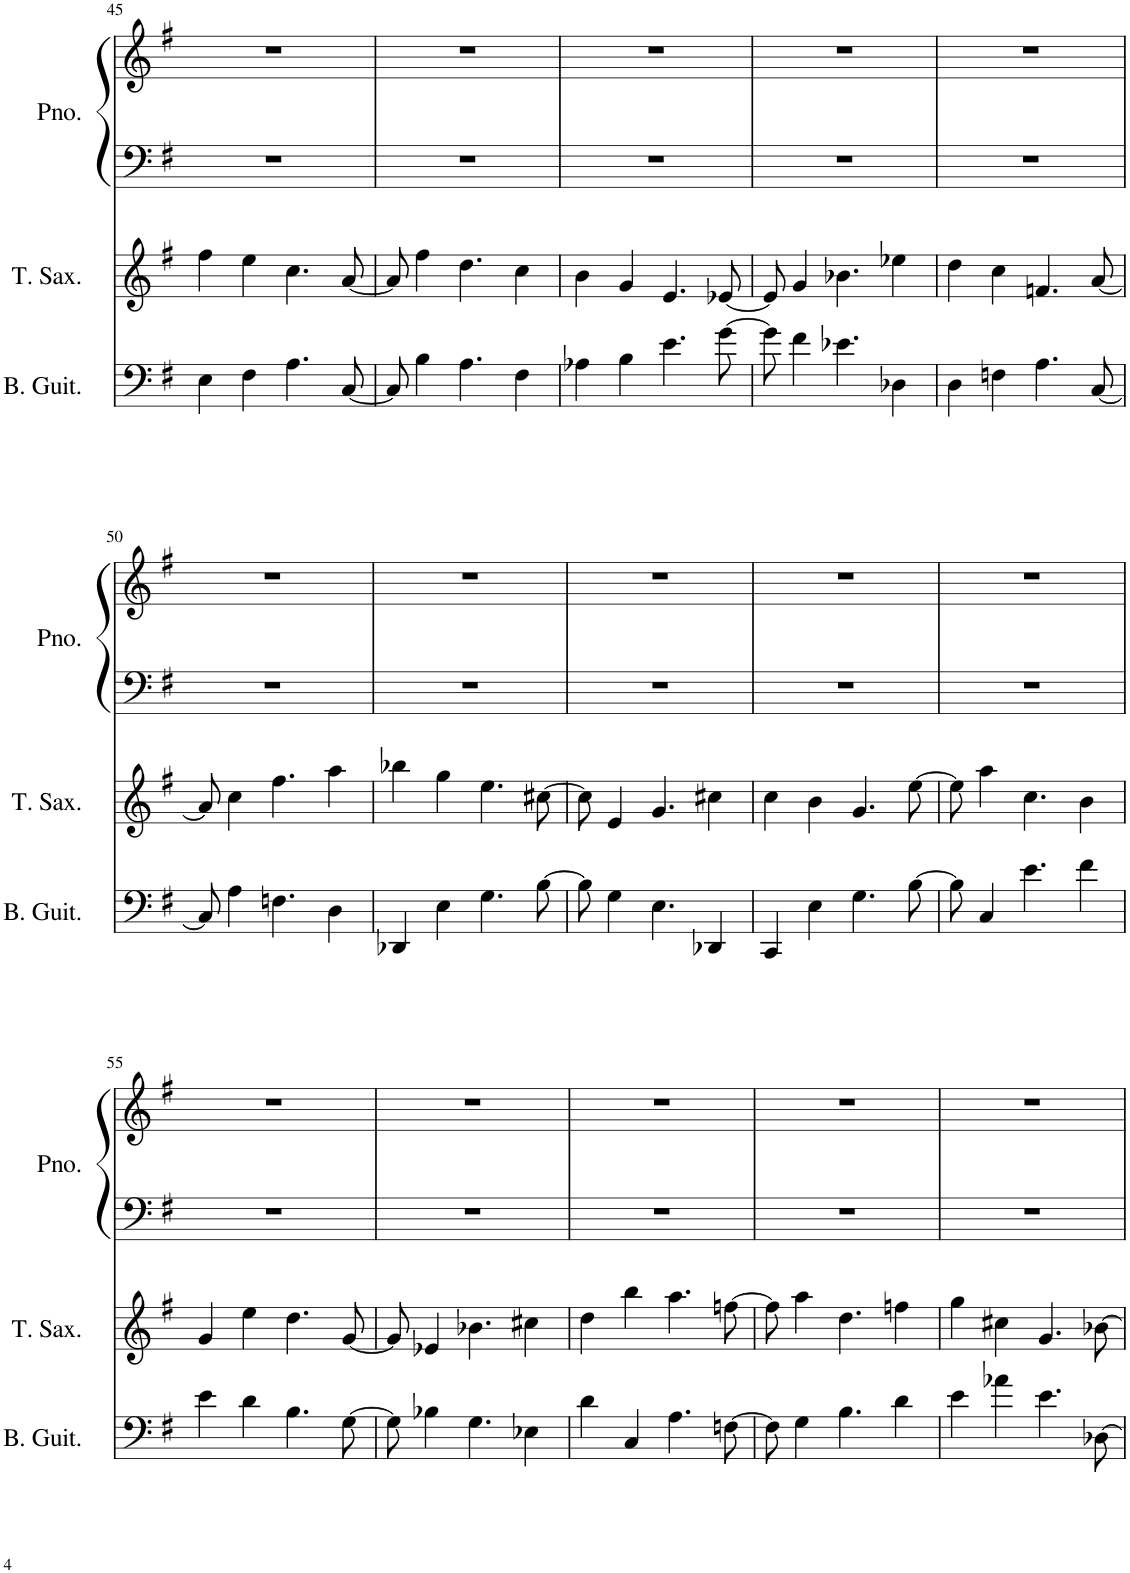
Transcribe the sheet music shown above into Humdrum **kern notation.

**kern	**kern	**kern	**kern
*part3	*part2	*part1	*part1
*staff4	*staff3	*staff2	*staff1
*I"Bass Guitar	*I"Tenor Saxophone	*I"Piano	*
*I'B. Guit.	*I'T. Sax.	*I'Pno.	*
!!LO:PB:g=z
*clefF4	*clefG2	*clefF4	*clefG2
*Trd7c12	*Trd8c14	*	*
*k[f#]	*k[f#]	*k[f#]	*k[f#]
*M4/4	*M4/4	*M4/4	*M4/4
=45	=45	=45	=45
4E\	4ff#\	1r	1r
4F#\	4ee\	.	.
4.A\	4.cc\	.	.
[8C/	[8a/	.	.
=46	=46	=46	=46
8C/]	8a/]	1r	1r
4B\	4ff#\	.	.
4.A\	4.dd\	.	.
4F#\	4cc\	.	.
=47	=47	=47	=47
4A-X\	4b\	1r	1r
4B\	4g/	.	.
4.e\	4.e/	.	.
[8g\	[8e-X/	.	.
=48	=48	=48	=48
8g\]	8e-/]	1r	1r
4f#\	4g/	.	.
4.e-X\	4.b-X\	.	.
4D-X\	4ee-X\	.	.
=49	=49	=49	=49
4D\	4dd\	1r	1r
4Fn\	4cc\	.	.
4.A\	4.fn/	.	.
[8C/	[8a/	.	.
!!LO:LB:g=z
=50	=50	=50	=50
8C/]	8a/]	1r	1r
4A\	4cc\	.	.
4.Fn\	4.ff#\	.	.
4D\	4aa\	.	.
=51	=51	=51	=51
4DD-X/	4bb-X\	1r	1r
4E\	4gg\	.	.
4.G\	4.ee\	.	.
[8B\	[8cc#X\	.	.
=52	=52	=52	=52
8B\]	8cc#\]	1r	1r
4G\	4e/	.	.
4.E\	4.g/	.	.
4DD-X/	4cc#X\	.	.
=53	=53	=53	=53
4CC/	4cc\	1r	1r
4E\	4b\	.	.
4.G\	4.g/	.	.
[8B\	[8ee\	.	.
=54	=54	=54	=54
8B\]	8ee\]	1r	1r
4C/	4aa\	.	.
4.e\	4.cc\	.	.
4f#\	4b\	.	.
!!LO:LB:g=z
=55	=55	=55	=55
4e\	4g/	1r	1r
4d\	4ee\	.	.
4.B\	4.dd\	.	.
[8G\	[8g/	.	.
=56	=56	=56	=56
8G\]	8g/]	1r	1r
4B-X\	4e-X/	.	.
4.G\	4.b-X\	.	.
4E-X\	4cc#X\	.	.
=57	=57	=57	=57
4d\	4dd\	1r	1r
4C/	4bb\	.	.
4.A\	4.aa\	.	.
[8Fn\	[8ffn\	.	.
=58	=58	=58	=58
8F\]	8ff\]	1r	1r
4G\	4aa\	.	.
4.B\	4.dd\	.	.
4d\	4ffn\	.	.
=59	=59	=59	=59
4e\	4gg\	1r	1r
4a-X\	4cc#X\	.	.
4.e\	4.g/	.	.
[8D-X\	[8b-X\	.	.
=	=	=	=
*-	*-	*-	*-
